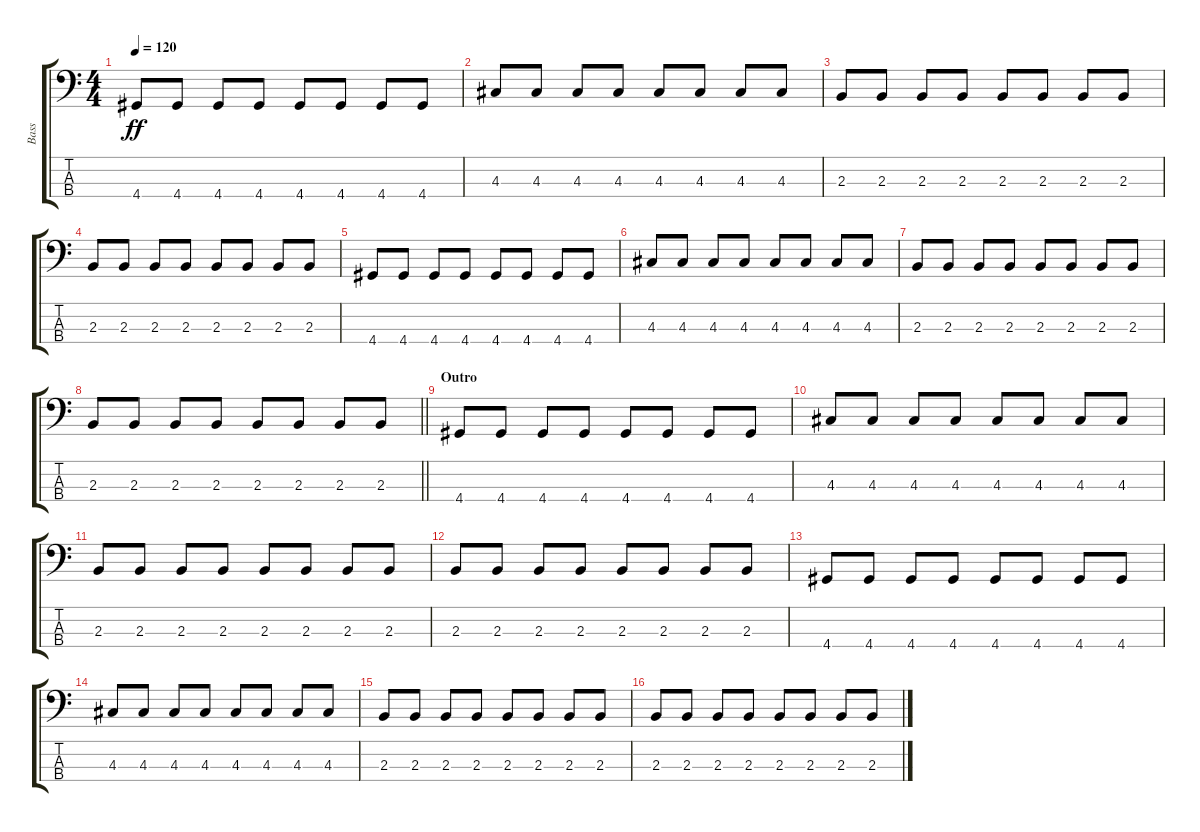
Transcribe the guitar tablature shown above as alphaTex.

\track ("Bass" "Bass") {instrument electricbassfinger}
\staff {score tabs}
\tuning (G2 D2 A1 E1) {hide}
\ts (4 4)
\tempo 120
\clef f4
\ks c
4.4.8{dy ff} 4.4.8 4.4.8 4.4.8 4.4.8 4.4.8 4.4.8 4.4.8 |
4.3.8 4.3.8 4.3.8 4.3.8 4.3.8 4.3.8 4.3.8 4.3.8 |
2.3.8 2.3.8 2.3.8 2.3.8 2.3.8 2.3.8 2.3.8 2.3.8 |
2.3.8 2.3.8 2.3.8 2.3.8 2.3.8 2.3.8 2.3.8 2.3.8 |
4.4.8 4.4.8 4.4.8 4.4.8 4.4.8 4.4.8 4.4.8 4.4.8 |
4.3.8 4.3.8 4.3.8 4.3.8 4.3.8 4.3.8 4.3.8 4.3.8 |
2.3.8 2.3.8 2.3.8 2.3.8 2.3.8 2.3.8 2.3.8 2.3.8 |
\barLineRight lightlight
2.3.8 2.3.8 2.3.8 2.3.8 2.3.8 2.3.8 2.3.8 2.3.8 |
\section ("" "Outro")
4.4.8 4.4.8 4.4.8 4.4.8 4.4.8 4.4.8 4.4.8 4.4.8 |
4.3.8 4.3.8 4.3.8 4.3.8 4.3.8 4.3.8 4.3.8 4.3.8 |
2.3.8 2.3.8 2.3.8 2.3.8 2.3.8 2.3.8 2.3.8 2.3.8 |
2.3.8 2.3.8 2.3.8 2.3.8 2.3.8 2.3.8 2.3.8 2.3.8 |
4.4.8 4.4.8 4.4.8 4.4.8 4.4.8 4.4.8 4.4.8 4.4.8 |
4.3.8 4.3.8 4.3.8 4.3.8 4.3.8 4.3.8 4.3.8 4.3.8 |
2.3.8 2.3.8 2.3.8 2.3.8 2.3.8 2.3.8 2.3.8 2.3.8 |
2.3.8 2.3.8 2.3.8 2.3.8 2.3.8 2.3.8 2.3.8 2.3.8
